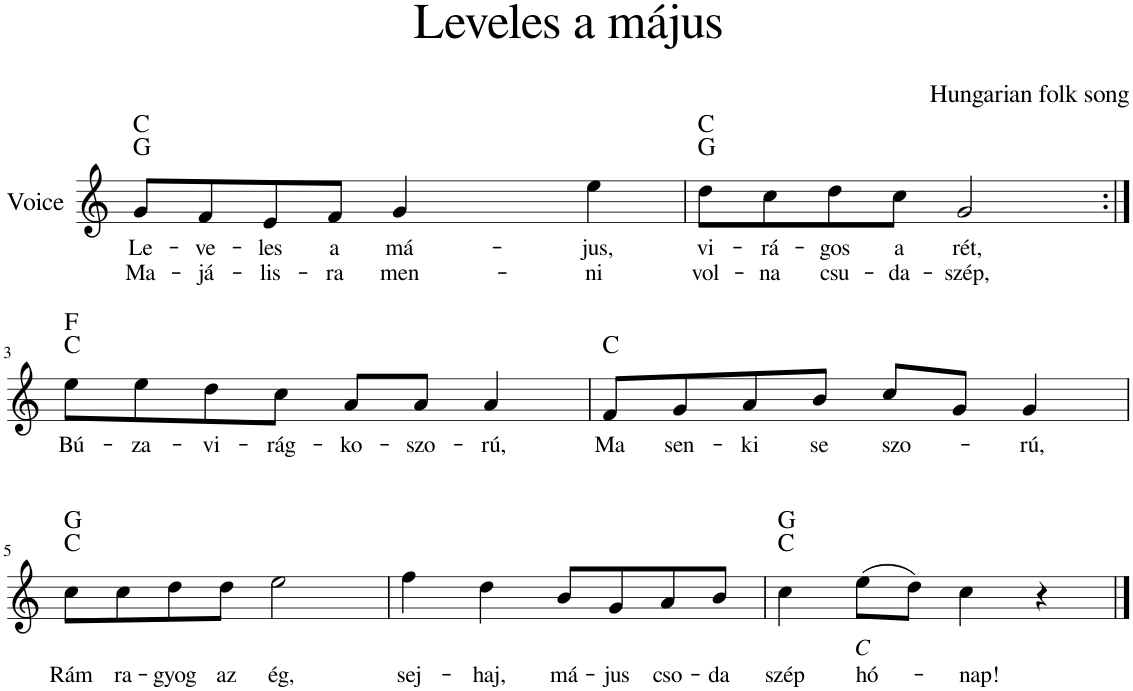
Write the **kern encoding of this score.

**kern	**text	**text	**harte
*part1	*part1	*part1	*part1
*staff1	*staff1	*staff1	*
*I"Voice	*	*	*
*clefG2	*	*	*
*k[]	*	*	*
=1	=1	=1	=1
!	!LO:LY:b	!LO:LY:b	!
8g/L	Le-	Ma-	G:maj C:maj
!	!LO:LY:b	!LO:LY:b	!
8f/	-ve-	-já-	.
!	!LO:LY:b	!LO:LY:b	!
8e/	-les	-lis-	.
!	!LO:LY:b	!LO:LY:b	!
8f/J	a	-ra	.
!	!LO:LY:b	!LO:LY:b	!
4g/	má-	men-	.
!	!LO:LY:b	!LO:LY:b	!
4ee\	-jus,	-ni	.
=2	=2	=2	=2
!	!LO:LY:b	!LO:LY:b	!
8dd\L	vi-	vol-	G:maj C:maj
!	!LO:LY:b	!LO:LY:b	!
8cc\	-rá-	-na	.
!	!LO:LY:b	!LO:LY:b	!
8dd\	-gos	csu-	.
!	!LO:LY:b	!LO:LY:b	!
8cc\J	a	da-	.
!	!LO:LY:b	!LO:LY:b	!
2g/	rét,	-szép,	.
!!LO:LB:g=z
=3:|!	=3:|!	=3:|!	=3:|!
!	!LO:LY:b	!	!
8ee\L	Bú-	.	C:maj F:maj
!	!LO:LY:b	!	!
8ee\	-za-	.	.
!	!LO:LY:b	!	!
8dd\	-vi-	.	.
!	!LO:LY:b	!	!
8cc\J	rág-	.	.
!	!LO:LY:b	!	!
8a/L	-ko-	.	.
!	!LO:LY:b	!	!
8a/J	-szo-	.	.
!	!LO:LY:b	!	!
4a/	-rú,	.	.
=4	=4	=4	=4
!	!LO:LY:b	!	!
8f/L	Ma	.	C:maj
!	!LO:LY:b	!	!
8g/	sen-	.	.
!	!LO:LY:b	!	!
8a/	-ki	.	.
!	!LO:LY:b	!	!
8b/J	se	.	.
!	!LO:LY:b	!	!
8cc/L	szo-	.	.
8g/J	.	.	.
!	!LO:LY:b	!	!
4g/	-rú,	.	.
!!LO:LB:g=z
=5	=5	=5	=5
!	!LO:LY:b	!	!
8cc\L	Rám	.	C:maj G:maj
!	!LO:LY:b	!	!
8cc\	ra-	.	.
!	!LO:LY:b	!	!
8dd\	-gyog	.	.
!	!LO:LY:b	!	!
8dd\J	az	.	.
!	!LO:LY:b	!	!
2ee\	ég,	.	.
=6	=6	=6	=6
!	!LO:LY:b	!	!
4ff\	sej-	.	.
!	!LO:LY:b	!	!
4dd\	-haj,	.	.
!	!LO:LY:b	!	!
8b/L	má-	.	.
!	!LO:LY:b	!	!
8g/	-jus	.	.
!	!LO:LY:b	!	!
8a/	cso-	.	.
!	!LO:LY:b	!	!
8b/J	-da	.	.
=7	=7	=7	=7
!	!LO:LY:b	!	!
4cc\	szép	.	C:maj G:maj
!LO:TX:b:i:t=C	!	!	!
!	!LO:LY:b	!	!
(8ee\L	hó-	.	.
8dd\J)	.	.	.
!	!LO:LY:b	!	!
4cc\	-nap!-	.	.
4r	.	.	.
==	==	==	==
*-	*-	*-	*-
